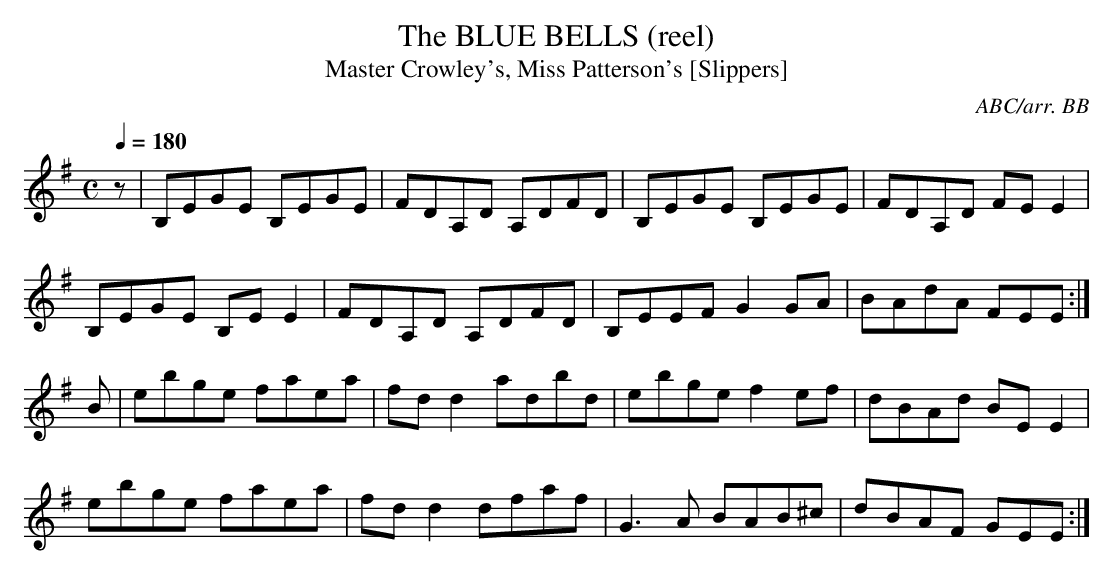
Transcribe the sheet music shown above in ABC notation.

X:1
T:BLUE BELLS (reel), The
T:Master Crowley's, Miss Patterson's [Slippers]
C:ABC/arr. BB
M:C
Q:1/4=180
K:Em
z|B,EGE B,EGE|FDA,D A,DFD|B,EGE B,EGE|FDA,D FEE2|
B,EGE B,EE2|FDA,D A,DFD|B,EEF G2GA|BAdA FEE:|
B|ebge faea|fdd2 adbd|ebge f2ef|dBAd BEE2|
ebge faea|fdd2 dfaf|G3A BAB^c|dBAF GEE:|
